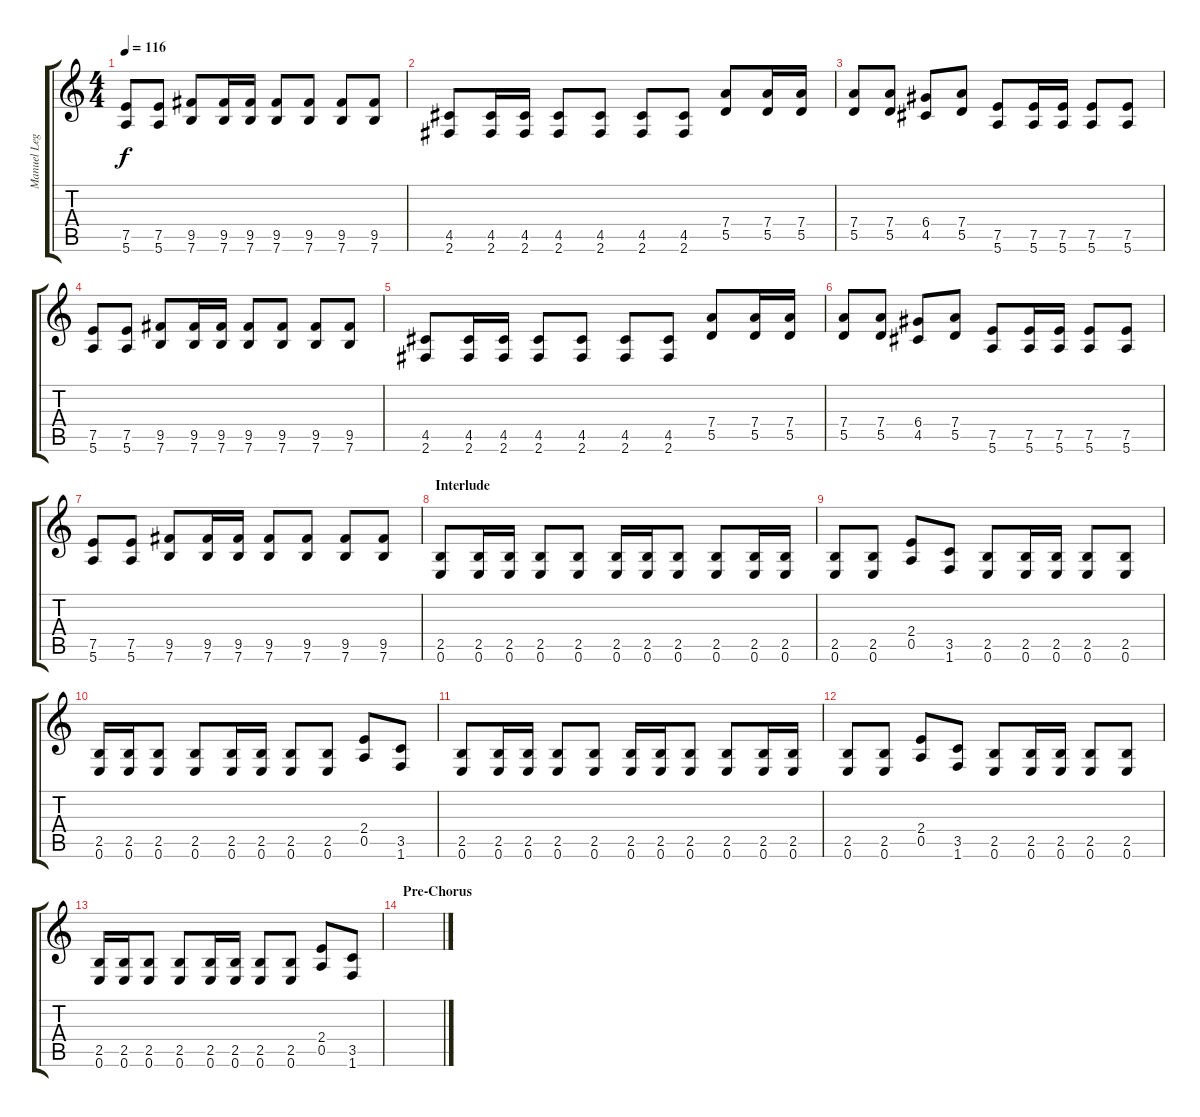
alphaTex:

\track ("Manuel Legarda 2" "Manuel Leg") {instrument distortionguitar}
\staff {score tabs}
\tuning (E4 B3 G3 D3 A2 E2) {hide}
\ts (4 4)
\tempo 116
\clef g2
\ks c
(7.5 5.6).8{dy f} (7.5 5.6).8 (9.5 7.6).8 (9.5 7.6).16 (9.5 7.6).16 (9.5 7.6).8 (9.5 7.6).8 (9.5 7.6).8 (9.5 7.6).8 |
(4.5 2.6).8 (4.5 2.6).16 (4.5 2.6).16 (4.5 2.6).8 (4.5 2.6).8 (4.5 2.6).8 (4.5 2.6).8 (7.4 5.5).8 (7.4 5.5).16 (7.4 5.5).16 |
(7.4 5.5).8 (7.4 5.5).8 (6.4 4.5).8 (7.4 5.5).8 (7.5 5.6).8 (7.5 5.6).16 (7.5 5.6).16 (7.5 5.6).8 (7.5 5.6).8 |
(7.5 5.6).8 (7.5 5.6).8 (9.5 7.6).8 (9.5 7.6).16 (9.5 7.6).16 (9.5 7.6).8 (9.5 7.6).8 (9.5 7.6).8 (9.5 7.6).8 |
(4.5 2.6).8 (4.5 2.6).16 (4.5 2.6).16 (4.5 2.6).8 (4.5 2.6).8 (4.5 2.6).8 (4.5 2.6).8 (7.4 5.5).8 (7.4 5.5).16 (7.4 5.5).16 |
(7.4 5.5).8 (7.4 5.5).8 (6.4 4.5).8 (7.4 5.5).8 (7.5 5.6).8 (7.5 5.6).16 (7.5 5.6).16 (7.5 5.6).8 (7.5 5.6).8 |
(7.5 5.6).8 (7.5 5.6).8 (9.5 7.6).8 (9.5 7.6).16 (9.5 7.6).16 (9.5 7.6).8 (9.5 7.6).8 (9.5 7.6).8 (9.5 7.6).8 |
\section ("" "Interlude")
(2.5 0.6).8 (2.5 0.6).16 (2.5 0.6).16 (2.5 0.6).8 (2.5 0.6).8 (2.5 0.6).16 (2.5 0.6).16 (2.5 0.6).8 (2.5 0.6).8 (2.5 0.6).16 (2.5 0.6).16 |
(2.5 0.6).8 (2.5 0.6).8 (2.4 0.5).8 (3.5 1.6).8 (2.5 0.6).8 (2.5 0.6).16 (2.5 0.6).16 (2.5 0.6).8 (2.5 0.6).8 |
(2.5 0.6).16 (2.5 0.6).16 (2.5 0.6).8 (2.5 0.6).8 (2.5 0.6).16 (2.5 0.6).16 (2.5 0.6).8 (2.5 0.6).8 (2.4 0.5).8 (3.5 1.6).8 |
(2.5 0.6).8 (2.5 0.6).16 (2.5 0.6).16 (2.5 0.6).8 (2.5 0.6).8 (2.5 0.6).16 (2.5 0.6).16 (2.5 0.6).8 (2.5 0.6).8 (2.5 0.6).16 (2.5 0.6).16 |
(2.5 0.6).8 (2.5 0.6).8 (2.4 0.5).8 (3.5 1.6).8 (2.5 0.6).8 (2.5 0.6).16 (2.5 0.6).16 (2.5 0.6).8 (2.5 0.6).8 |
(2.5 0.6).16 (2.5 0.6).16 (2.5 0.6).8 (2.5 0.6).8 (2.5 0.6).16 (2.5 0.6).16 (2.5 0.6).8 (2.5 0.6).8 (2.4 0.5).8 (3.5 1.6).8 |
\section ("" "Pre-Chorus")
